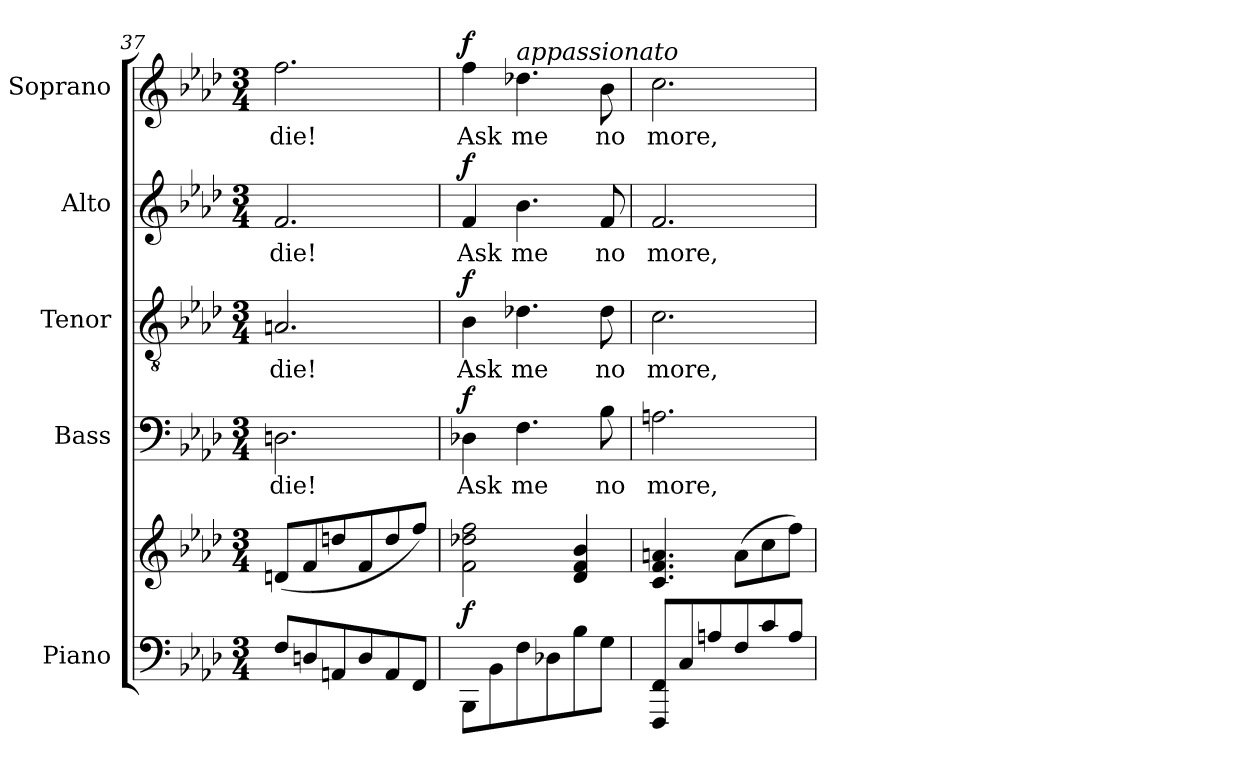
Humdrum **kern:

**kern	**kern	**dynam	**kern	**text	**dynam	**kern	**text	**dynam	**kern	**text	**dynam	**kern	**text	**dynam
*part5	*part5	*part5	*part4	*part4	*part4	*part3	*part3	*part3	*part2	*part2	*part2	*part1	*part1	*part1
*staff6	*staff5	*staff5/6	*staff4	*staff4	*staff4	*staff3	*staff3	*staff3	*staff2	*staff2	*staff2	*staff1	*staff1	*staff1
*I"Piano	*	*	*I"Bass	*	*	*I"Tenor	*	*	*I"Alto	*	*	*I"Soprano	*	*
*I'Pno.	*	*	*I'B.	*	*	*I'T.	*	*	*I'A.	*	*	*I'S.	*	*
*clefF4	*clefG2	*	*clefF4	*	*	*clefGv2	*	*	*clefG2	*	*	*clefG2	*	*
*k[b-e-a-d-]	*k[b-e-a-d-]	*	*k[b-e-a-d-]	*	*	*k[b-e-a-d-]	*	*	*k[b-e-a-d-]	*	*	*k[b-e-a-d-]	*	*
*M3/4	*M3/4	*	*M3/4	*	*	*M3/4	*	*	*M3/4	*	*	*M3/4	*	*
=37	=37	=37	=37	=37	=37	=37	=37	=37	=37	=37	=37	=37	=37	=37
!	!	!	!	!LO:LY:b	!	!	!LO:LY:b	!	!	!LO:LY:b	!	!	!LO:LY:b	!
8F/L	(<8dn/L	.	2.Dn\	die!	.	2.An/	die!	.	2.f/	die!	.	2.ff\	die!	.
8Dn/	8f/	.	.	.	.	.	.	.	.	.	.	.	.	.
8AAn/	8ddn/	.	.	.	.	.	.	.	.	.	.	.	.	.
8D/	8f/	.	.	.	.	.	.	.	.	.	.	.	.	.
8AA/	8dd/	.	.	.	.	.	.	.	.	.	.	.	.	.
8FF/J	8ff/J)	.	.	.	.	.	.	.	.	.	.	.	.	.
=38	=38	=38	=38	=38	=38	=38	=38	=38	=38	=38	=38	=38	=38	=38
!	!	!LO:DY:b	!	!LO:LY:b	!LO:DY:a	!	!LO:LY:b	!LO:DY:a	!	!LO:LY:b	!LO:DY:a	!	!LO:LY:b	!LO:DY:a
8BBB-\L	2f\ 2dd-X\ 2ff\	f	4D-X\	Ask	f	4B-\	Ask	f	4f/	Ask	f	4ff\	Ask	f
8BB-\	.	.	.	.	.	.	.	.	.	.	.	.	.	.
!	!	!	!	!	!	!	!	!	!	!	!	!LO:TX:a:i:t=appassionato	!	!
!	!	!	!	!LO:LY:b	!	!	!LO:LY:b	!	!	!LO:LY:b	!	!	!LO:LY:b	!
8F\	.	.	4.F\	me	.	4.d-X\	me	.	4.b-\	me	.	4.dd-X\	me	.
8D-X\	.	.	.	.	.	.	.	.	.	.	.	.	.	.
8B-\	4d-/ 4f/ 4b-/	.	.	.	.	.	.	.	.	.	.	.	.	.
!	!	!	!	!LO:LY:b	!	!	!LO:LY:b	!	!	!LO:LY:b	!	!	!LO:LY:b	!
8G\J	.	.	8B-\	no	.	8d-\	no	.	8f/	no	.	8b-\	no	.
=39	=39	=39	=39	=39	=39	=39	=39	=39	=39	=39	=39	=39	=39	=39
!	!	!	!	!LO:LY:b	!	!	!LO:LY:b	!	!	!LO:LY:b	!	!	!LO:LY:b	!
8FFF/ 8FF/L	4.c/ 4.f/ 4.an/	.	2.An\	more,	.	2.c\	more,	.	2.f/	more,	.	2.cc\	more,	.
8C/	.	.	.	.	.	.	.	.	.	.	.	.	.	.
8An/	.	.	.	.	.	.	.	.	.	.	.	.	.	.
8F/	(>8a\L	.	.	.	.	.	.	.	.	.	.	.	.	.
8c/	8cc\	.	.	.	.	.	.	.	.	.	.	.	.	.
8A/J	8ff\J)	.	.	.	.	.	.	.	.	.	.	.	.	.
=	=	=	=	=	=	=	=	=	=	=	=	=	=	=
*-	*-	*-	*-	*-	*-	*-	*-	*-	*-	*-	*-	*-	*-	*-
